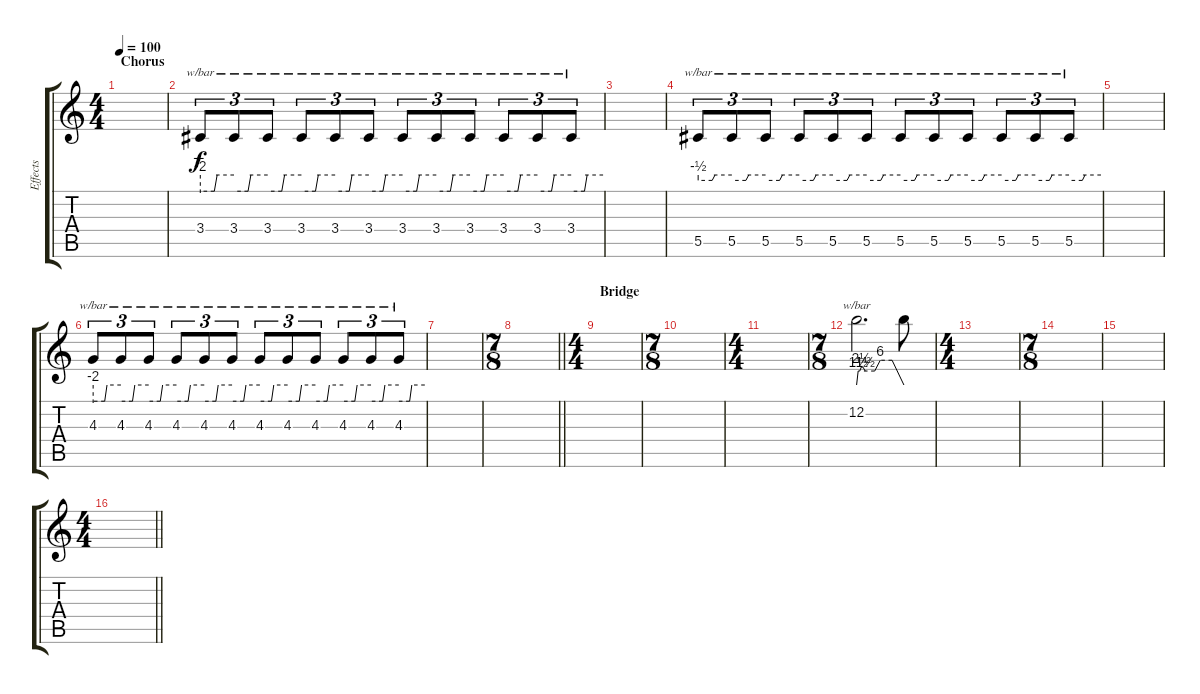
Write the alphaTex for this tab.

\track ("Effects" "Effects") {instrument guitarharmonics}
\staff {score tabs}
\tuning (E4 B3 G3 D3 A2 E2) {hide}
\ts (4 4)
\section ("" "Chorus")
\tempo 100
\clef g2
\ks c
|
3.4.8{tu (3 2) tbe (custom default 0 -8 25 -8 30 0 60 0) volume 5} 3.4.8{tu (3 2) tbe (custom default 0 -8 25 -8 30 0 60 0)} 3.4.8{tu (3 2) tbe (custom default 0 -8 25 -8 30 0 60 0)} 3.4.8{tu (3 2) tbe (custom default 0 -8 25 -8 30 0 60 0)} 3.4.8{tu (3 2) tbe (custom default 0 -8 25 -8 30 0 60 0)} 3.4.8{tu (3 2) tbe (custom default 0 -8 25 -8 30 0 60 0)} 3.4.8{tu (3 2) tbe (custom default 0 -8 25 -8 30 0 60 0)} 3.4.8{tu (3 2) tbe (custom default 0 -8 25 -8 30 0 60 0)} 3.4.8{tu (3 2) tbe (custom default 0 -8 25 -8 30 0 60 0)} 3.4.8{tu (3 2) tbe (custom default 0 -8 25 -8 30 0 60 0)} 3.4.8{tu (3 2) tbe (custom default 0 -8 25 -8 30 0 60 0)} 3.4.8{tu (3 2) tbe (custom default 0 -8 25 -8 30 0 60 0)} |
|
5.5.8{tu (3 2) tbe (custom default 0 -2 25 -2 30 0 60 0) volume 5} 5.5.8{tu (3 2) tbe (custom default 0 -2 25 -2 30 0 60 0)} 5.5.8{tu (3 2) tbe (custom default 0 -2 25 -2 30 0 60 0)} 5.5.8{tu (3 2) tbe (custom default 0 -2 25 -2 30 0 60 0)} 5.5.8{tu (3 2) tbe (custom default 0 -2 25 -2 30 0 60 0)} 5.5.8{tu (3 2) tbe (custom default 0 -2 25 -2 30 0 60 0)} 5.5.8{tu (3 2) tbe (custom default 0 -2 25 -2 30 0 60 0)} 5.5.8{tu (3 2) tbe (custom default 0 -2 25 -2 30 0 60 0)} 5.5.8{tu (3 2) tbe (custom default 0 -2 25 -2 30 0 60 0)} 5.5.8{tu (3 2) tbe (custom default 0 -2 25 -2 30 0 60 0)} 5.5.8{tu (3 2) tbe (custom default 0 -2 25 -2 30 0 60 0)} 5.5.8{tu (3 2) tbe (custom default 0 -2 25 -2 30 0 60 0)} |
|
4.3.8{tu (3 2) tbe (custom default 0 -8 25 -8 30 0 60 0) volume 5} 4.3.8{tu (3 2) tbe (custom default 0 -8 25 -8 30 0 60 0)} 4.3.8{tu (3 2) tbe (custom default 0 -8 25 -8 30 0 60 0)} 4.3.8{tu (3 2) tbe (custom default 0 -8 25 -8 30 0 60 0)} 4.3.8{tu (3 2) tbe (custom default 0 -8 25 -8 30 0 60 0)} 4.3.8{tu (3 2) tbe (custom default 0 -8 25 -8 30 0 60 0)} 4.3.8{tu (3 2) tbe (custom default 0 -8 25 -8 30 0 60 0)} 4.3.8{tu (3 2) tbe (custom default 0 -8 25 -8 30 0 60 0)} 4.3.8{tu (3 2) tbe (custom default 0 -8 25 -8 30 0 60 0)} 4.3.8{tu (3 2) tbe (custom default 0 -8 25 -8 30 0 60 0)} 4.3.8{tu (3 2) tbe (custom default 0 -8 25 -8 30 0 60 0)} 4.3.8{tu (3 2) tbe (custom default 0 -8 25 -8 30 0 60 0)} |
|
\ts (7 8)
\barLineRight lightlight
|
\ts (4 4)
\section ("" "Bridge")
|
\ts (7 8)
|
\ts (4 4)
|
\ts (7 8)
12.2.2{d tbe (custom default 0 0 2 6 4 6 6 10 8 10 11 6 23 6 30 24 45 24 60 0) volume 13 instrument distortionguitar} 12.2{t}.8 |
\ts (4 4)
|
\ts (7 8)
|
|
\ts (4 4)
\barLineRight lightlight
